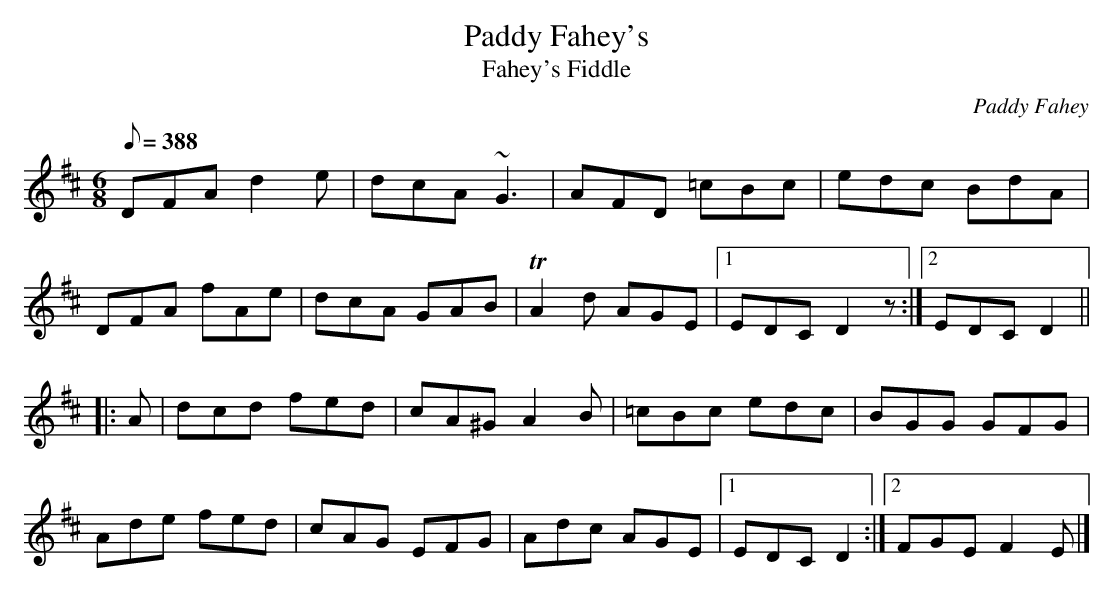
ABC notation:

X:1
T:Paddy Fahey's
T:Fahey's Fiddle
C:Paddy Fahey
L:1/8
M:6/8
Q:388
K:D
DFA d2 e|dcA ~G3|AFD =cBc|edc BdA|
DFA fAe|dcA GAB|TA2 d AGE|[1EDC D2 z:|[2EDC D2||
|:A|dcd fed|cA^G A2 B|=cBc edc|BGG GFG|
Ade fed|cAG EFG|Adc AGE|[1EDC D2:|[2FGE F2 E|]
